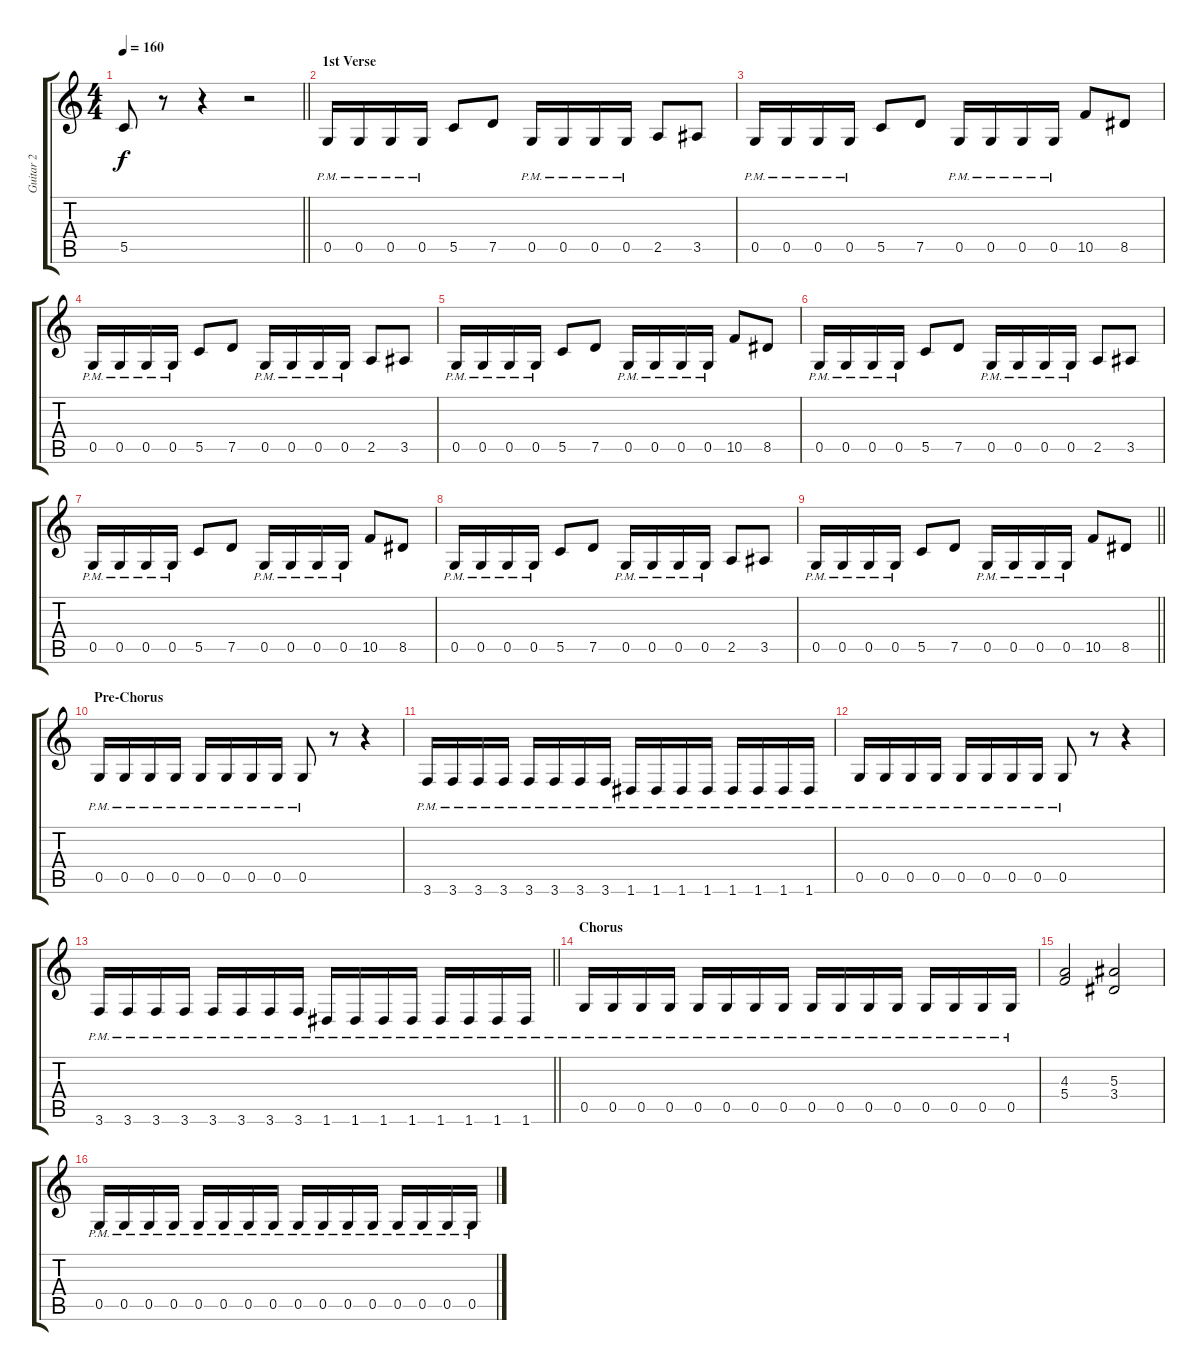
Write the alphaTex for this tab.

\track ("Guitar 2" "Guitar 2") {instrument distortionguitar}
\staff {score tabs}
\tuning (D4 A3 F3 C3 G2 D2) {hide}
\ts (4 4)
\tempo 160
\clef g2
\barLineRight lightlight
\ks c
5.5.8{dy f} r.8 r.4 r.2 |
\section ("" "1st Verse")
0.5{pm}.16 0.5{pm}.16 0.5{pm}.16 0.5{pm}.16 5.5.8 7.5.8 0.5{pm}.16 0.5{pm}.16 0.5{pm}.16 0.5{pm}.16 2.5.8 3.5.8 |
0.5{pm}.16 0.5{pm}.16 0.5{pm}.16 0.5{pm}.16 5.5.8 7.5.8 0.5{pm}.16 0.5{pm}.16 0.5{pm}.16 0.5{pm}.16 10.5.8 8.5.8 |
0.5{pm}.16 0.5{pm}.16 0.5{pm}.16 0.5{pm}.16 5.5.8 7.5.8 0.5{pm}.16 0.5{pm}.16 0.5{pm}.16 0.5{pm}.16 2.5.8 3.5.8 |
0.5{pm}.16 0.5{pm}.16 0.5{pm}.16 0.5{pm}.16 5.5.8 7.5.8 0.5{pm}.16 0.5{pm}.16 0.5{pm}.16 0.5{pm}.16 10.5.8 8.5.8 |
0.5{pm}.16 0.5{pm}.16 0.5{pm}.16 0.5{pm}.16 5.5.8 7.5.8 0.5{pm}.16 0.5{pm}.16 0.5{pm}.16 0.5{pm}.16 2.5.8 3.5.8 |
0.5{pm}.16 0.5{pm}.16 0.5{pm}.16 0.5{pm}.16 5.5.8 7.5.8 0.5{pm}.16 0.5{pm}.16 0.5{pm}.16 0.5{pm}.16 10.5.8 8.5.8 |
0.5{pm}.16 0.5{pm}.16 0.5{pm}.16 0.5{pm}.16 5.5.8 7.5.8 0.5{pm}.16 0.5{pm}.16 0.5{pm}.16 0.5{pm}.16 2.5.8 3.5.8 |
\barLineRight lightlight
0.5{pm}.16 0.5{pm}.16 0.5{pm}.16 0.5{pm}.16 5.5.8 7.5.8 0.5{pm}.16 0.5{pm}.16 0.5{pm}.16 0.5{pm}.16 10.5.8 8.5.8 |
\section ("" "Pre-Chorus")
0.5{pm}.16 0.5{pm}.16 0.5{pm}.16 0.5{pm}.16 0.5{pm}.16 0.5{pm}.16 0.5{pm}.16 0.5{pm}.16 0.5{pm}.8 r.8 r.4 |
3.6{pm}.16 3.6{pm}.16 3.6{pm}.16 3.6{pm}.16 3.6{pm}.16 3.6{pm}.16 3.6{pm}.16 3.6{pm}.16 1.6{pm}.16 1.6{pm}.16 1.6{pm}.16 1.6{pm}.16 1.6{pm}.16 1.6{pm}.16 1.6{pm}.16 1.6{pm}.16 |
0.5{pm}.16 0.5{pm}.16 0.5{pm}.16 0.5{pm}.16 0.5{pm}.16 0.5{pm}.16 0.5{pm}.16 0.5{pm}.16 0.5{pm}.8 r.8 r.4 |
\barLineRight lightlight
3.6{pm}.16 3.6{pm}.16 3.6{pm}.16 3.6{pm}.16 3.6{pm}.16 3.6{pm}.16 3.6{pm}.16 3.6{pm}.16 1.6{pm}.16 1.6{pm}.16 1.6{pm}.16 1.6{pm}.16 1.6{pm}.16 1.6{pm}.16 1.6{pm}.16 1.6{pm}.16 |
\section ("" "Chorus")
0.5{pm}.16 0.5{pm}.16 0.5{pm}.16 0.5{pm}.16 0.5{pm}.16 0.5{pm}.16 0.5{pm}.16 0.5{pm}.16 0.5{pm}.16 0.5{pm}.16 0.5{pm}.16 0.5{pm}.16 0.5{pm}.16 0.5{pm}.16 0.5{pm}.16 0.5{pm}.16 |
(4.3 5.4).2 (5.3 3.4).2 |
0.5{pm}.16 0.5{pm}.16 0.5{pm}.16 0.5{pm}.16 0.5{pm}.16 0.5{pm}.16 0.5{pm}.16 0.5{pm}.16 0.5{pm}.16 0.5{pm}.16 0.5{pm}.16 0.5{pm}.16 0.5{pm}.16 0.5{pm}.16 0.5{pm}.16 0.5{pm}.16
